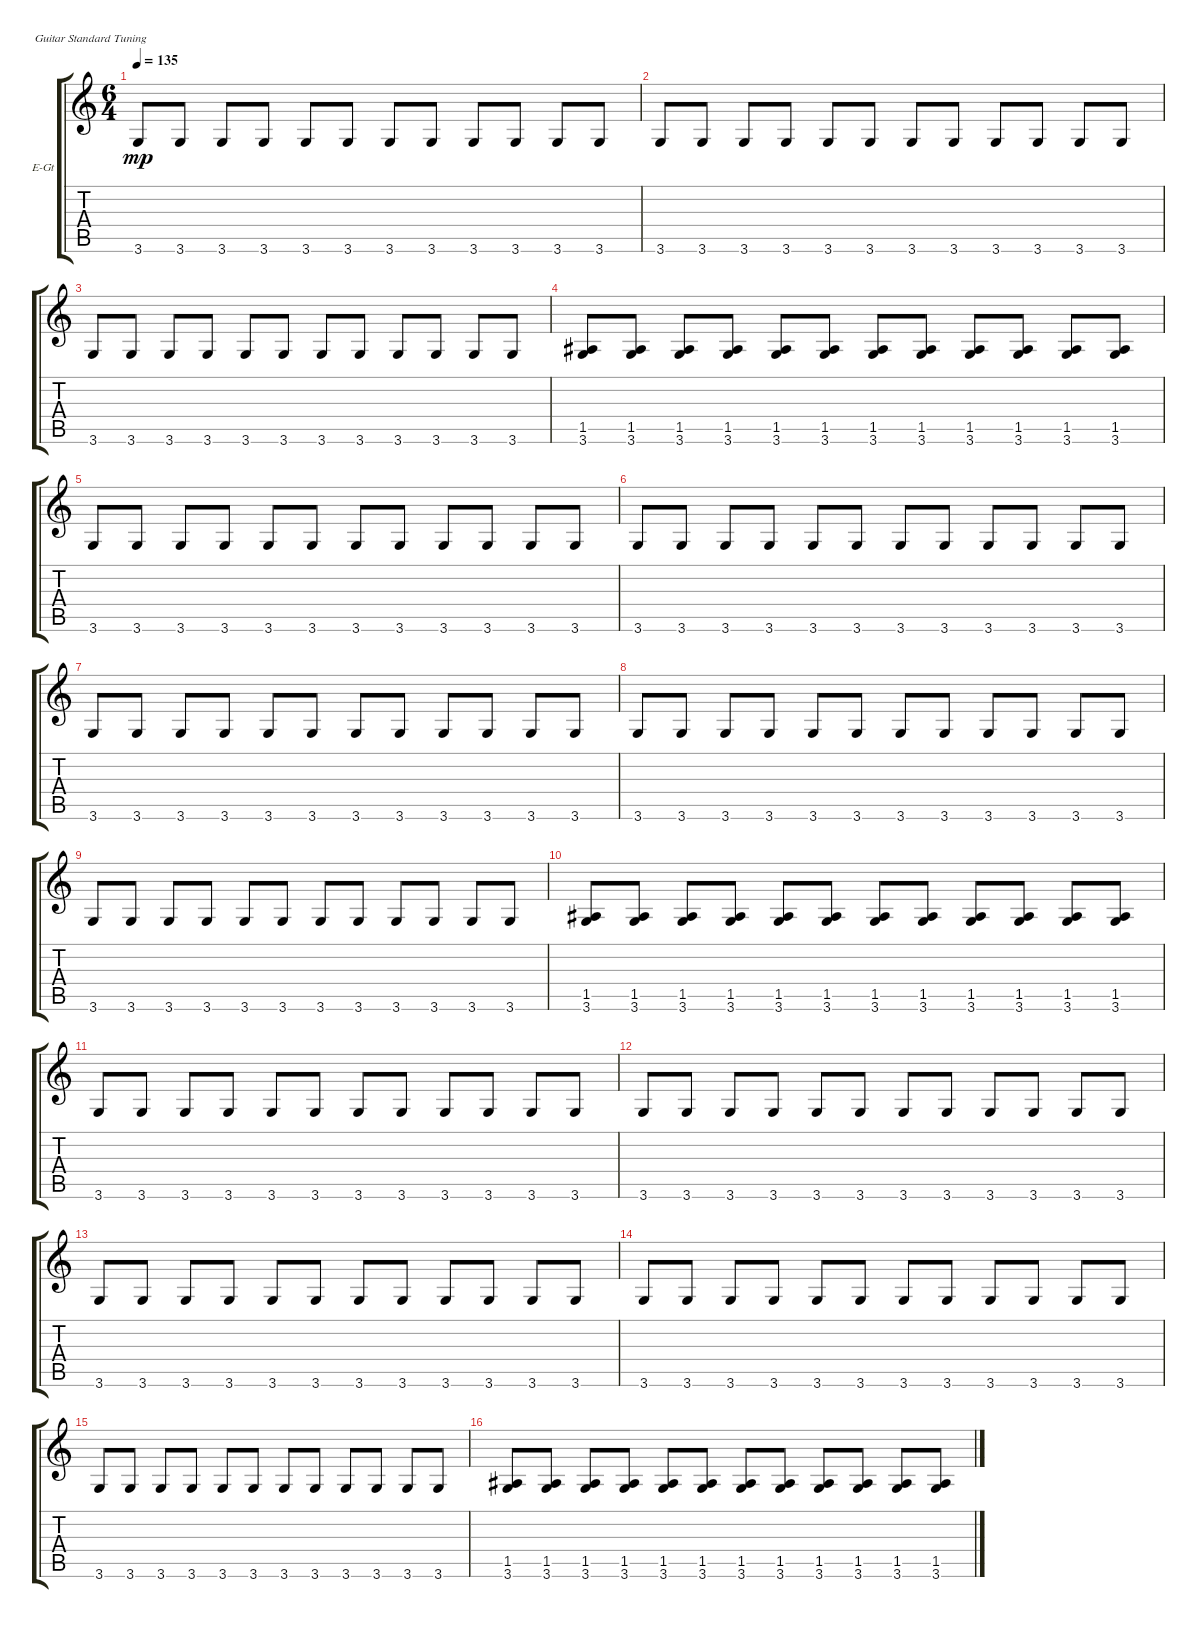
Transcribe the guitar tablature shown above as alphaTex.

\bracketExtendMode groupsimilarinstruments
\firstSystemTrackNameOrientation horizontal
\otherSystemsTrackNameOrientation horizontal
\track ("Rhythm Guitar I (David Gilmour)" "E-Gt") {instrument electricguitarclean}
\staff {score tabs}
\tuning (E4 B3 G3 D3 A2 E2)
\ts (6 4)
\tempo 135
\clef g2
\ks c
3.6.8{dy mp} 3.6.8 3.6.8 3.6.8 3.6.8 3.6.8 3.6.8 3.6.8 3.6.8 3.6.8 3.6.8 3.6.8 |
3.6.8 3.6.8 3.6.8 3.6.8 3.6.8 3.6.8 3.6.8 3.6.8 3.6.8 3.6.8 3.6.8 3.6.8 |
3.6.8 3.6.8 3.6.8 3.6.8 3.6.8 3.6.8 3.6.8 3.6.8 3.6.8 3.6.8 3.6.8 3.6.8 |
(3.6 1.5).8 (3.6 1.5).8 (3.6 1.5).8 (3.6 1.5).8 (3.6 1.5).8 (3.6 1.5).8 (3.6 1.5).8 (3.6 1.5).8 (3.6 1.5).8 (3.6 1.5).8 (3.6 1.5).8 (3.6 1.5).8 |
3.6.8 3.6.8 3.6.8 3.6.8 3.6.8 3.6.8 3.6.8 3.6.8 3.6.8 3.6.8 3.6.8 3.6.8 |
3.6.8 3.6.8 3.6.8 3.6.8 3.6.8 3.6.8 3.6.8 3.6.8 3.6.8 3.6.8 3.6.8 3.6.8 |
3.6.8 3.6.8 3.6.8 3.6.8 3.6.8 3.6.8 3.6.8 3.6.8 3.6.8 3.6.8 3.6.8 3.6.8 |
3.6.8 3.6.8 3.6.8 3.6.8 3.6.8 3.6.8 3.6.8 3.6.8 3.6.8 3.6.8 3.6.8 3.6.8 |
3.6.8 3.6.8 3.6.8 3.6.8 3.6.8 3.6.8 3.6.8 3.6.8 3.6.8 3.6.8 3.6.8 3.6.8 |
(3.6 1.5).8 (3.6 1.5).8 (3.6 1.5).8 (3.6 1.5).8 (3.6 1.5).8 (3.6 1.5).8 (3.6 1.5).8 (3.6 1.5).8 (3.6 1.5).8 (3.6 1.5).8 (3.6 1.5).8 (3.6 1.5).8 |
3.6.8 3.6.8 3.6.8 3.6.8 3.6.8 3.6.8 3.6.8 3.6.8 3.6.8 3.6.8 3.6.8 3.6.8 |
3.6.8 3.6.8 3.6.8 3.6.8 3.6.8 3.6.8 3.6.8 3.6.8 3.6.8 3.6.8 3.6.8 3.6.8 |
3.6.8 3.6.8 3.6.8 3.6.8 3.6.8 3.6.8 3.6.8 3.6.8 3.6.8 3.6.8 3.6.8 3.6.8 |
3.6.8 3.6.8 3.6.8 3.6.8 3.6.8 3.6.8 3.6.8 3.6.8 3.6.8 3.6.8 3.6.8 3.6.8 |
3.6.8 3.6.8 3.6.8 3.6.8 3.6.8 3.6.8 3.6.8 3.6.8 3.6.8 3.6.8 3.6.8 3.6.8 |
(3.6 1.5).8 (3.6 1.5).8 (3.6 1.5).8 (3.6 1.5).8 (3.6 1.5).8 (3.6 1.5).8 (3.6 1.5).8 (3.6 1.5).8 (3.6 1.5).8 (3.6 1.5).8 (3.6 1.5).8 (3.6 1.5).8
